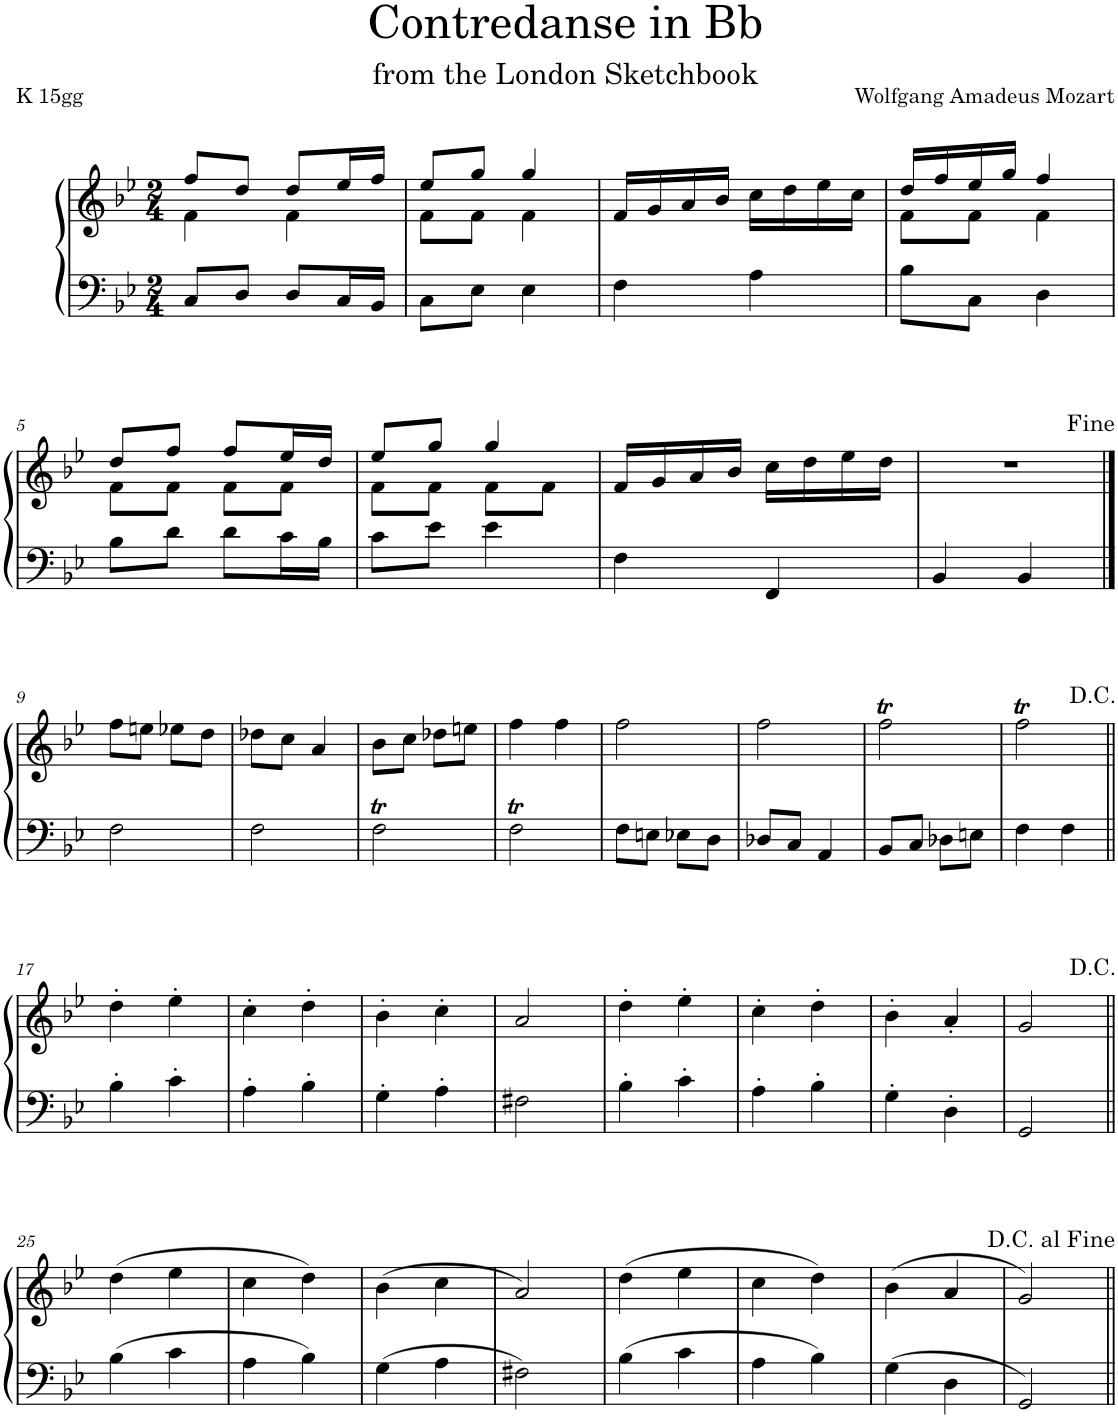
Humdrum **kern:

**kern	**kern
*part1	*part1
*staff2	*staff1
*I"Piano	*
*I'Pno.	*
*clefF4	*clefG2
*k[b-e-]	*k[b-e-]
*M2/4	*M2/4
=1	=1
*	*^
8C/L	8ff/L	4f\
8D/J	8dd/J	.
8D/L	8dd/L	4f\
16C/L	16ee-/L	.
16BB-/JJ	16ff/JJ	.
=2	=2	=2
8C\L	8ee-/L	8f\L
8E-\J	8gg/J	8f\J
4E-\	4gg/	4f\
*	*v	*v
=3	=3
4F\	16f/LL
.	16g/
.	16a/
.	16b-/JJ
4A\	16cc\LL
.	16dd\
.	16ee-\
.	16cc\JJ
=4	=4
*	*^
8B-\L	16dd/LL	8f\L
.	16ff/	.
8C\J	16ee-/	8f\J
.	16gg/JJ	.
4D\	4ff/	4f\
!!LO:LB:g=z	!!
=5	=5	=5
8B-\L	8dd/L	8f\L
8d\J	8ff/J	8f\J
8d\L	8ff/L	8f\L
16c\L	16ee-/L	8f\J
16B-\JJ	16dd/JJ	.
=6	=6	=6
8c\L	8ee-/L	8f\L
8e-\J	8gg/J	8f\J
4e-\	4gg/	8f\L
.	.	8f\J
*	*v	*v
=7	=7
4F\	16f/LL
.	16g/
.	16a/
.	16b-/JJ
4FF/	16cc\LL
.	16dd\
.	16ee-\
.	16dd\JJ
=8	=8
4BB-/	2r
4BB-/	.
!!LO:LB:g=z
==9	==9
2F\	8ff\L
.	8een\J
.	8ee-X\L
.	8dd\J
=10	=10
2F\	8dd-X\L
.	8cc\J
.	4a/
=11	=11
2FT\	8b-\L
.	8cc\J
.	8dd-X\L
.	8een\J
=12	=12
2FT\	4ff\
.	4ff\
=13	=13
8F\L	2ff\
8En\J	.
8E-X\L	.
8D\J	.
=14	=14
8D-X/L	2ff\
8C/J	.
4AA/	.
=15	=15
8BB-/L	2ffT\
8C/J	.
8D-X\L	.
8En\J	.
=16	=16
4F\	2ffT\
4F\	.
!!LO:LB:g=z
=17||	=17||
4B-'\	4dd'\
4c'\	4ee-'\
=18	=18
4A'\	4cc'\
4B-'\	4dd'\
=19	=19
4G'\	4b-'\
4A'\	4cc'\
=20	=20
2F#X\	2a/
=21	=21
4B-'\	4dd'\
4c'\	4ee-'\
=22	=22
4A'\	4cc'\
4B-'\	4dd'\
=23	=23
4G'\	4b-'\
4D'\	4a'/
=24	=24
2GG/	2g/
!!LO:LB:g=z
=25||	=25||
4B-\	(4dd\
4c\	4ee-\
=26	=26
4A\	4cc\
4B-\	4dd\)
=27	=27
4G\	(4b-\
4A\	4cc\
=28	=28
2F#X\	2a/)
=29	=29
4B-\	(4dd\
4c\	4ee-\
=30	=30
4A\	4cc\
4B-\	4dd\)
=31	=31
4G\	(4b-\
4D\	4a/
=32	=32
2GG/	2g/)
=||	=||
*-	*-
